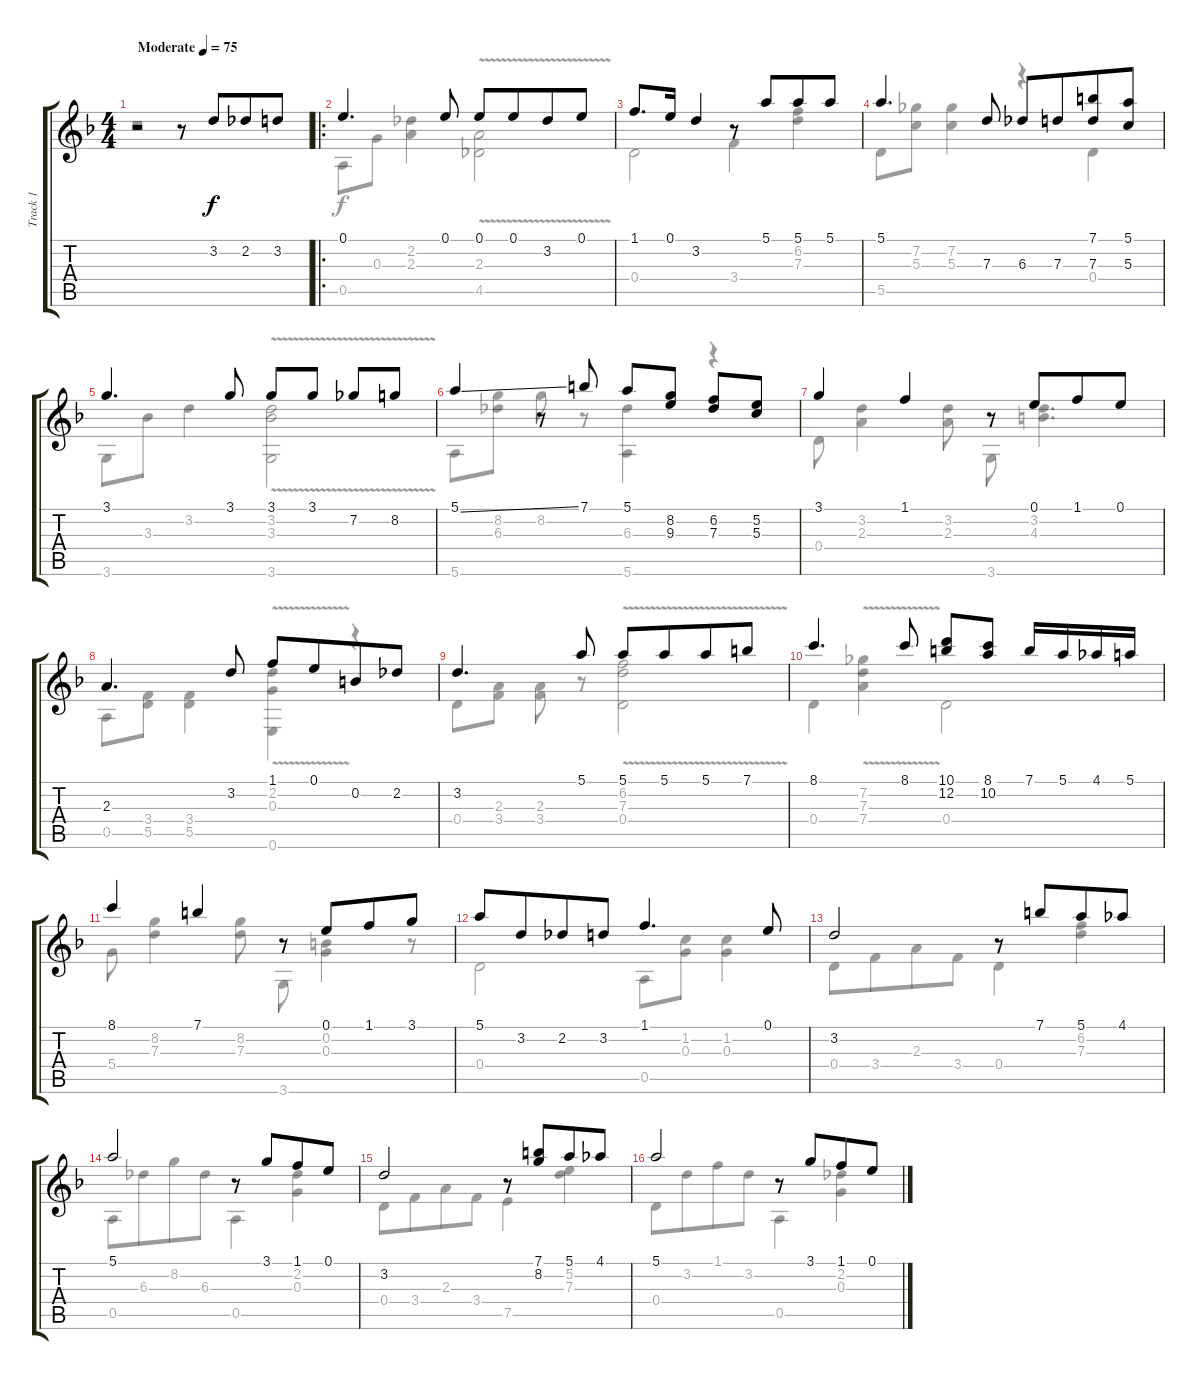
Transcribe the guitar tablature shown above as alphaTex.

\track ("Track 1" "Track 1") {instrument acousticguitarnylon}
\staff {score tabs}
\tuning (E4 B3 G3 D3 A2 E2) {hide}
\voice
\ts (4 4)
\tempo (75 "Moderate")
\clef g2
\ks f
r.2{dy f instrument acousticguitarnylon} r.8 3.2.8{beam Up beam merge} 2.2.8{beam Up} 3.2.8{beam Up} |
\ro
0.1.4{d beam Up} 0.1.8{beam Up} 0.1.8{beam Up} 0.1.8{beam Up beam merge} 3.2.8{beam Up} 0.1.8{beam Up} |
1.1.8{d beam Up} 0.1.16{beam Up} 3.2.4{beam Up} r.8{beam Up} 5.1.8{beam Up beam merge} 5.1.8{beam Up} 5.1.8{beam Up} |
5.1.4{d} 7.3.8 6.3.8 7.3.8{beam merge} (7.1 7.3).8 (5.1 5.3).8 |
3.1.4{d beam Up} 3.1.8{beam Up} 3.1.8 3.1.8 7.2.8 8.2.8 |
5.1{ss}.4 r.8 7.1.8 5.1.8 (8.2 9.3).8 (6.2 7.3).8 (5.2 5.3).8 |
3.1.4{beam Up} 1.1.4{beam Up} r.8 0.1.8{beam merge} 1.1.8 0.1.8 |
2.3.4{d} 3.2.8{beam Up} 1.1.8{beam Up} 0.1.8{beam Up beam merge} 0.2.8{beam Up} 2.2.8{beam Up} |
3.2.4{d} 5.1.8{beam Up} 5.1.8{beam Up} 5.1.8{beam Up beam merge} 5.1.8{beam Up} 7.1.8{beam Up} |
8.1.4{d} 8.1.8 (10.1 12.2).8 (8.1 10.2).8 7.1.16 5.1.16 4.1.16 5.1.16 |
8.1.4{beam Up} 7.1.4{beam Up} r.8 0.1.8{beam Up beam merge} 1.1.8{beam Up} 3.1.8{beam Up} |
5.1.8 3.2.8{beam merge} 2.2.8 3.2.8 1.1.4{d} 0.1.8 |
3.2.2 r.8 7.1.8{beam merge} 5.1.8 4.1.8 |
5.1.2{beam Up} r.8 3.1.8{beam merge} 1.1.8 0.1.8 |
3.2.2{beam Up} r.8 (7.1 8.2).8{beam Up beam merge} 5.1.8{beam Up} 4.1.8{beam Up} |
5.1.2{beam Up} r.8 3.1.8{beam merge} 1.1.8 0.1.8
\voice
\clef g2
\ottava regular
\simile none
\ks f
r.1{dy f} |
0.5.8 0.3.8 (2.2 2.3).4 (2.3{v} 4.5).2 |
0.4.2 3.4.4 (6.2 7.3).4 |
5.5.8 (7.2 5.3).8 (7.2 5.3).4 r.4 0.4.4 |
3.6.8 3.3.8 3.2.4 (3.2 3.3{v} 3.6).2 |
5.6.8 (8.2 6.3).8 8.2.8 r.8 (6.3 5.6).4 r.4 |
0.4.8 (3.2 2.3).4 (3.2 2.3).8 3.6.8 (3.2 4.3).4{d} |
0.5.8 (3.4 5.5).8 (3.4 5.5).4 (2.2 0.3{v} 0.6).4 r.4 |
0.4.8 (2.3 3.4).8 (2.3 3.4).8 r.8 (6.2{v} 7.3 0.4).2 |
0.4.4 (7.2 7.3{v} 7.4).4 0.4.2 |
5.4.8 (8.2 7.3).4 (8.2 7.3).8 3.6.8 (0.2 0.3).4 r.8 |
0.4.2 0.5.8 (1.2 0.3).8 (1.2 0.3).4 |
0.4.8 3.4.8{beam merge} 2.3.8 3.4.8 0.4.4 (6.2 7.3).4 |
0.5.8 6.3.8{beam merge} 8.2.8 6.3.8 0.5.4 (2.2 0.3).4 |
0.4.8 3.4.8{beam merge} 2.3.8 3.4.8 7.5.4 (5.2 7.3).4 |
0.4.8 3.2.8{beam merge} 1.1.8 3.2.8 0.5.4 (2.2 0.3).4
